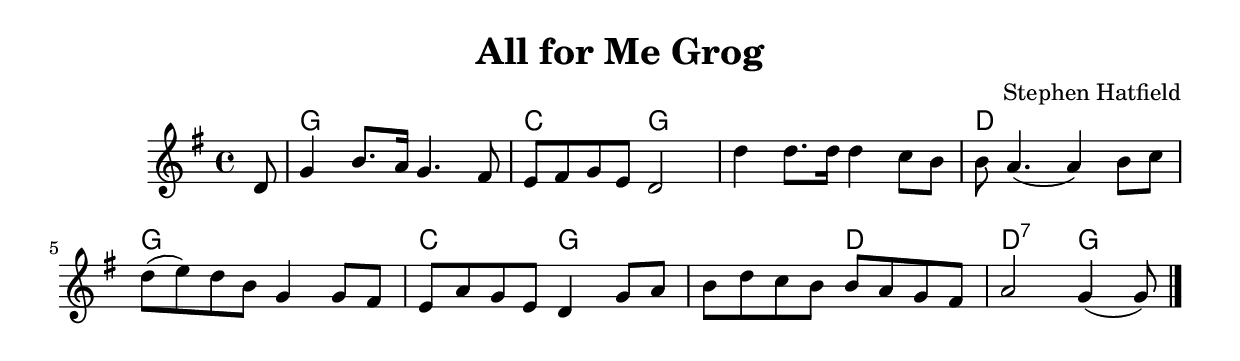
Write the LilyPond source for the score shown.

\version "2.18.2"
\include "articulate.ly"

\header {
  title = "All for Me Grog"
  composer = "Stephen Hatfield"
}

global = {
  \time 4/4
  \key g \major
}

chordNames = \chordmode {
  \global
  s8 g1 c2 g1. d1 g1 c2 g1 d2 d2:7 g4.
}

melody = \relative d' {
  \global
  \partial 8 d8 |
   g4 b8. a16 g4. fis8 |
   e fis g e d2 |
   d'4 d8. d16 d4 c8 b |
   b a4.( a4) b8 c |
   d(e) d b g4 g8 fis |
   e a g e d4 g8 a |
   b d c b b a g fis |
   a2 g4( g8) \bar "|."
}

\book {
    \score {
        <<
            \new ChordNames \chordNames
            \new Staff { \melody }
        >>
        \layout {}
    }
}

\book {
    \score {
        \unfoldRepeats \articulate
            <<
                \new Voice = "chords" {
                    \chordNames
                }
                \new Voice = "melody" {
                    \melody
                }
            >>
        \midi {
            \tempo 4 = 130
        }
    }
}
